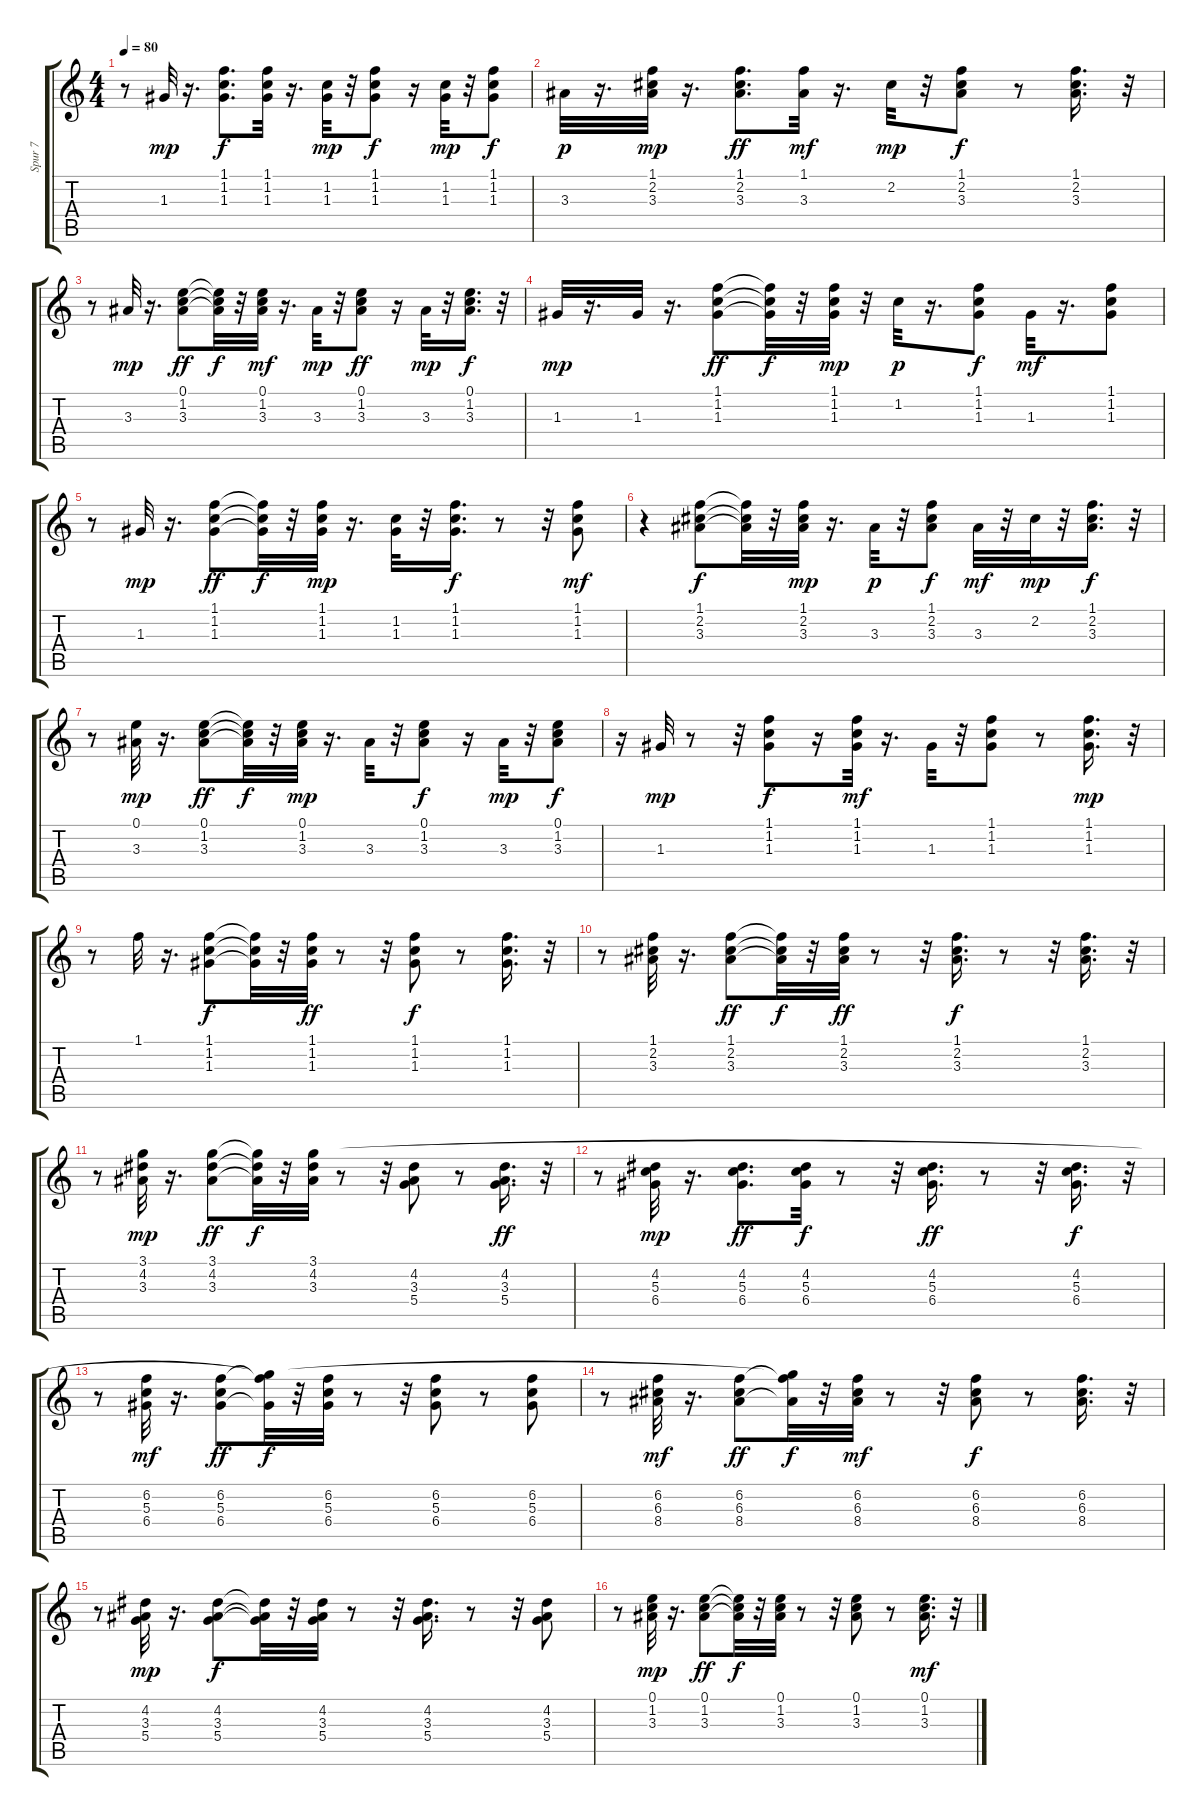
\track ("Spur 7" "Spur 7") {instrument acousticguitarsteel}
\staff {score tabs}
\tuning (E4 B3 G3 D3 A2 E2) {hide}
\ts (4 4)
\tempo 80
\clef g2
\ks c
r.8{dy mf} 1.3.32{dy mp} r.16{d} (1.1 1.2 1.3).8{d dy f} (1.1 1.2 1.3).32 r.16{d} (1.2 1.3).32{dy mp} r.32 (1.1 1.2 1.3).8{dy f} r.16 (1.2 1.3).32{dy mp} r.32 (1.1 1.2 1.3).8{dy f} |
3.3.32{dy p} r.16{d} (1.1 2.2 3.3).32{dy mp} r.16{d} (1.1 2.2 3.3).8{d dy ff} (1.1 3.3).32{dy mf} r.16{d} 2.2.32{dy mp} r.32 (1.1 2.2 3.3).8{dy f} r.8 (1.1 2.2 3.3).16{d} r.32 |
r.8 3.3.32{dy mp} r.16{d} (0.1 1.2 3.3).8{dy ff} (0.1{t} 1.2{t} 3.3{t}).32{dy f} r.32 (0.1 1.2 3.3).32{dy mf} r.16{d} 3.3.32{dy mp} r.32 (0.1 1.2 3.3).8{dy ff} r.16 3.3.32{dy mp} r.32 (0.1 1.2 3.3).16{d dy f} r.32 |
1.3.32{dy mp} r.16{d} 1.3.32 r.16{d} (1.1 1.2 1.3).8{dy ff} (1.1{t} 1.2{t} 1.3{t}).32{dy f} r.32 (1.1 1.2 1.3).32{dy mp} r.32 1.2.32{dy p} r.16{d} (1.1 1.2 1.3).8{dy f} 1.3.32{dy mf} r.16{d} (1.1 1.2 1.3).8 |
r.8 1.3.32{dy mp} r.16{d} (1.1 1.2 1.3).8{dy ff} (1.1{t} 1.2{t} 1.3{t}).32{dy f} r.32 (1.1 1.2 1.3).32{dy mp} r.16{d} (1.2 1.3).32 r.32 (1.1 1.2 1.3).16{d dy f} r.8 r.32 (1.1 1.2 1.3).8{dy mf} |
r.4 (1.1 2.2 3.3).8{dy f} (1.1{t} 2.2{t} 3.3{t}).32 r.32 (1.1 2.2 3.3).32{dy mp} r.16{d} 3.3.32{dy p} r.32 (1.1 2.2 3.3).8{dy f} 3.3.32{dy mf} r.32 2.2.32{dy mp} r.32 (1.1 2.2 3.3).16{d dy f} r.32 |
r.8 (0.1 3.3).32{dy mp} r.16{d} (0.1 1.2 3.3).8{dy ff} (0.1{t} 1.2{t} 3.3{t}).32{dy f} r.32 (0.1 1.2 3.3).32{dy mp} r.16{d} 3.3.32 r.32 (0.1 1.2 3.3).8{dy f} r.16 3.3.32{dy mp} r.32 (0.1 1.2 3.3).8{dy f} |
r.16 1.3.32{dy mp} r.8 r.32 (1.1 1.2 1.3).8{dy f} r.16 (1.1 1.2 1.3).32{dy mf} r.16{d} 1.3.32 r.32 (1.1 1.2 1.3).8 r.8 (1.1 1.2 1.3).16{d dy mp} r.32 |
r.8 1.1.32 r.16{d} (1.1 1.2 1.3).8{dy f} (1.1{t} 1.2{t} 1.3{t}).32 r.32 (1.1 1.2 1.3).32{dy ff} r.8 r.32 (1.1 1.2 1.3).8{dy f} r.8 (1.1 1.2 1.3).16{d} r.32 |
r.8 (1.1 2.2 3.3).32 r.16{d} (1.1 2.2 3.3).8{dy ff} (1.1{t} 2.2{t} 3.3{t}).32{dy f} r.32 (1.1 2.2 3.3).32{dy ff} r.8 r.32 (1.1 2.2 3.3).16{d dy f} r.8 r.32 (1.1 2.2 3.3).16{d} r.32 |
r.8 (3.1 4.2 3.3).32{dy mp} r.16{d} (3.1 4.2 3.3).8{dy ff} (3.1{t} 4.2{t} 3.3{t}).32{dy f} r.32 (3.1 4.2 3.3).32 r.8 r.32 (4.2 3.3 5.4).8 r.8 (4.2 3.3 5.4).16{d dy ff} r.32 |
r.8 (4.2 5.3 6.4).32{dy mp} r.16{d} (4.2 5.3 6.4).8{d dy ff} (4.2 5.3 6.4).32{dy f} r.8 r.32 (4.2 5.3 6.4).16{d dy ff} r.8 r.32 (4.2 5.3 6.4).16{d dy f} r.32 |
r.8 (6.2 5.3 6.4).32{dy mf} r.16{d} (6.2 5.3 6.4).8{dy ff} (3.1{t} 6.2{t} 6.4{t}).32{dy f} r.32 (6.2 5.3 6.4).32 r.8 r.32 (6.2 5.3 6.4).8 r.8 (6.2 5.3 6.4).8 |
r.8 (6.2 6.3 8.4).32{dy mf} r.16{d} (6.2 6.3 8.4).8{dy ff} (3.1{t} 6.2{t} 8.4{t}).32{dy f} r.32 (6.2 6.3 8.4).32{dy mf} r.8 r.32 (6.2 6.3 8.4).8{dy f} r.8 (6.2 6.3 8.4).16{d} r.32 |
r.8 (4.2 3.3 5.4).32{dy mp} r.16{d} (4.2 3.3 5.4).8{dy f} (4.2{t} 3.3{t} 5.4{t}).32 r.32 (4.2 3.3 5.4).32 r.8 r.32 (4.2 3.3 5.4).16{d} r.8 r.32 (4.2 3.3 5.4).8 |
r.8 (0.1 1.2 3.3).32{dy mp} r.16{d} (0.1 1.2 3.3).8{dy ff} (0.1{t} 1.2{t} 3.3{t}).32{dy f} r.32 (0.1 1.2 3.3).32 r.8 r.32 (0.1 1.2 3.3).8 r.8 (0.1 1.2 3.3).16{d dy mf} r.32
